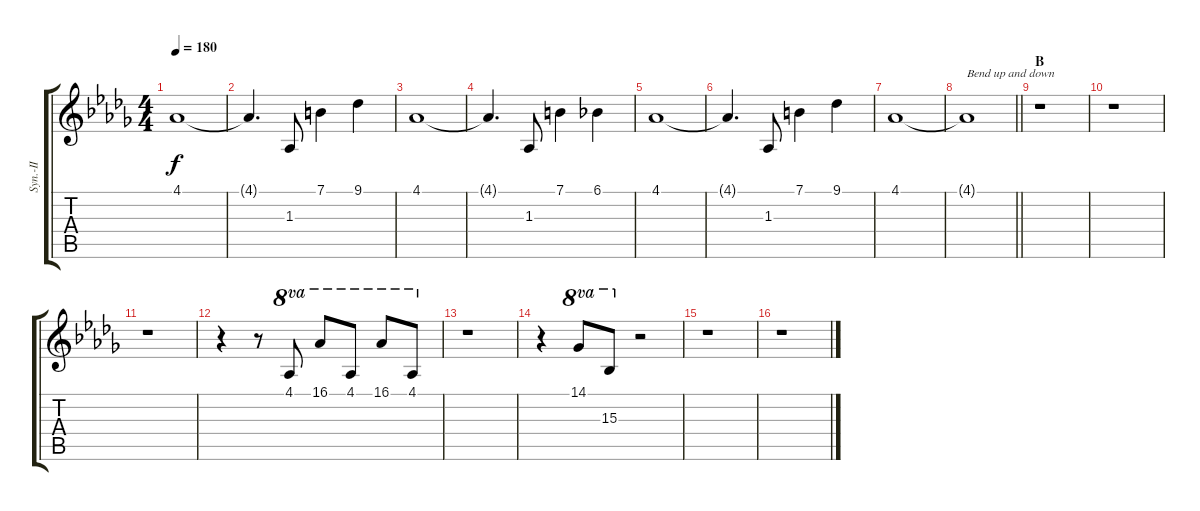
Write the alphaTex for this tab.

\track ("Syn.-II" "Syn.-II") {instrument lead2sawtooth}
\staff {score tabs}
\tuning (E4 B3 G3 D3 A2 E2) {hide}
\ts (4 4)
\tempo 180
\clef g2
\ks db
4.1.1{dy f} |
4.1{t}.4{d} 1.3.8 7.1.4 9.1.4 |
4.1.1 |
4.1{t}.4{d} 1.3.8 7.1.4 6.1.4 |
4.1.1 |
4.1{t}.4{d} 1.3.8 7.1.4 9.1.4 |
4.1.1 |
\barLineRight lightlight
4.1{t}.1{txt "Bend up and down"} |
\section ("" "B")
r.1 |
r.1 |
r.1 |
r.4 r.8 4.1.8{ot 8va} 16.1.8{ot 8va} 4.1.8{ot 8va} 16.1.8{ot 8va} 4.1.8{ot 8va} |
r.1 |
r.4 14.1.8{ot 8va} 15.3.8{ot 8va} r.2 |
r.1 |
r.1
